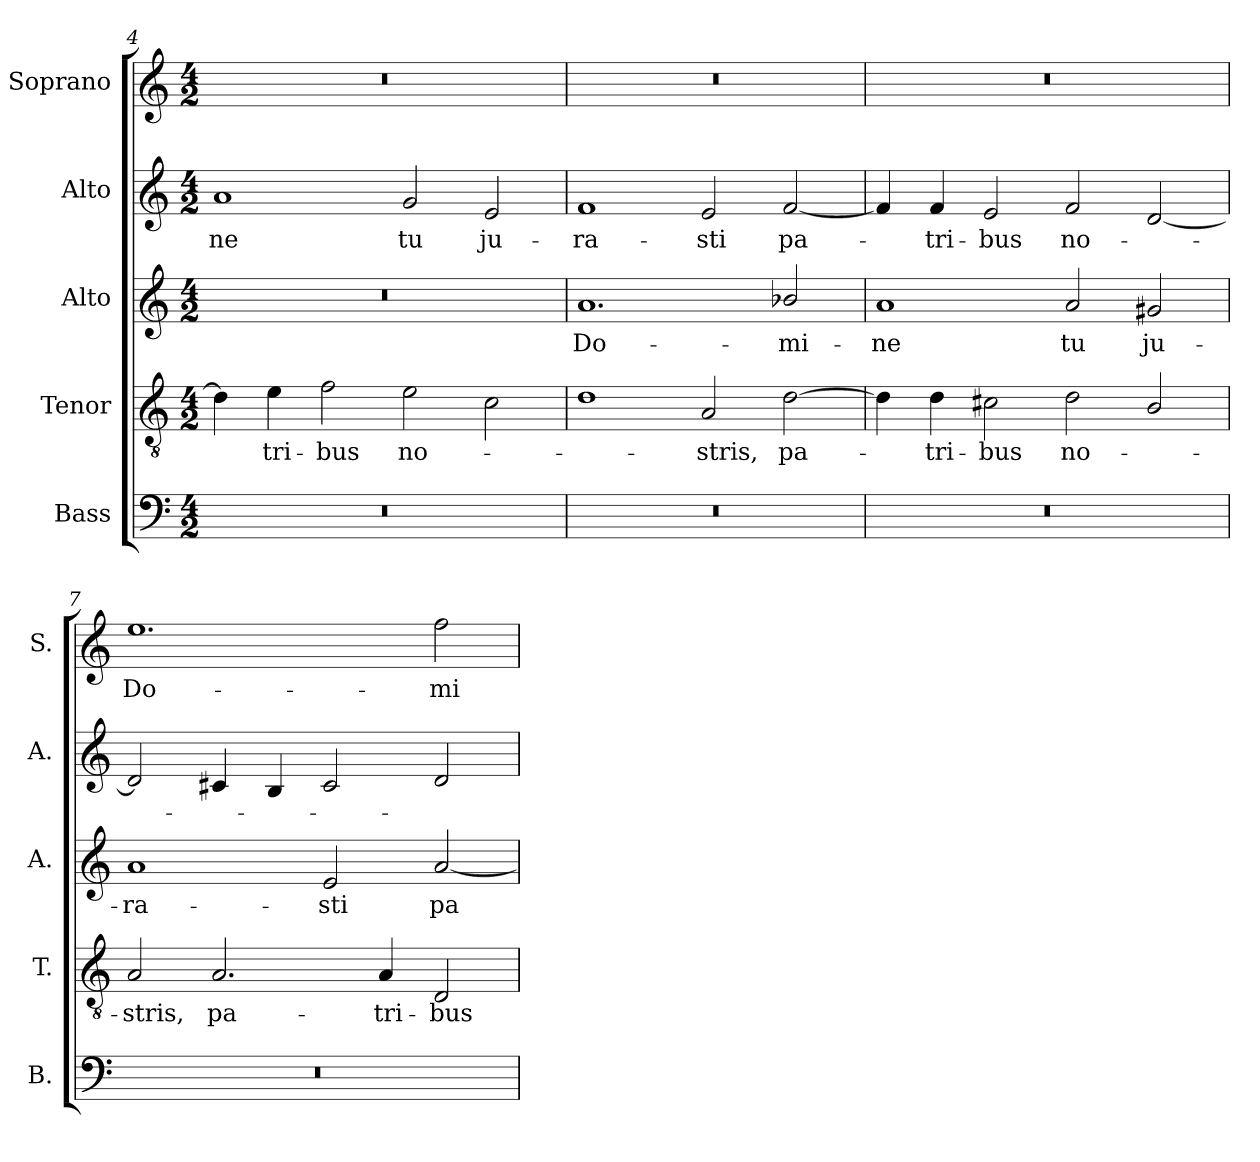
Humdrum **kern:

**kern	**kern	**text	**kern	**text	**kern	**text	**kern	**text
*part5	*part4	*part4	*part3	*part3	*part2	*part2	*part1	*part1
*staff5	*staff4	*staff4	*staff3	*staff3	*staff2	*staff2	*staff1	*staff1
*I"Bass	*I"Tenor	*	*I"Alto	*	*I"Alto	*	*I"Soprano	*
*I'B.	*I'T.	*	*I'A.	*	*I'A.	*	*I'S.	*
*clefF4	*clefGv2	*	*clefG2	*	*clefG2	*	*clefG2	*
*	*ITrd7c12	*	*	*	*	*	*	*
*k[]	*k[]	*	*k[]	*	*k[]	*	*k[]	*
*C:	*C:	*	*C:	*	*C:	*	*C:	*
*M4/2	*M4/2	*	*M4/2	*	*M4/2	*	*M4/2	*
=4	=4	=4	=4	=4	=4	=4	=4	=4
!LO:N:vis=1	!	!	!LO:N:vis=1	!	!	!	!	!
!	!	!	!	!	!	!LO:LY:b:color=#000000	!LO:N:vis=1	!
0r	4Di\]	.	0r	.	1ai	-ne	0r	.
!	!	!LO:LY:b:color=#000000	!	!	!	!	!	!
.	4Ei\	-tri-	.	.	.	.	.	.
!	!	!LO:LY:b:color=#000000	!	!	!	!	!	!
.	2Fi\	-bus	.	.	.	.	.	.
!	!	!LO:LY:b:color=#000000	!	!	!	!	!	!
!	!	!	!	!	!	!LO:LY:b:color=#000000	!	!
.	2Ei\	no-	.	.	2gi/	tu	.	.
!	!	!	!	!	!	!LO:LY:b:color=#000000	!	!
.	2Ci\	.	.	.	2ei/	ju-	.	.
=5	=5	=5	=5	=5	=5	=5	=5	=5
!LO:N:vis=1	!	!	!	!	!	!	!	!
!	!	!	!	!LO:LY:b:color=#000000	!	!	!	!
!	!	!	!	!	!	!LO:LY:b:color=#000000	!LO:N:vis=1	!
0r	1Di	.	1.ai	Do-	1fi	-ra-	0r	.
!	!	!LO:LY:b:color=#000000	!	!	!	!	!	!
!	!	!	!	!	!	!LO:LY:b:color=#000000	!	!
.	2AAi/	-stris,	.	.	2ei/	-sti	.	.
!	!	!LO:LY:b:color=#000000	!	!	!	!	!	!
!	!	!	!	!LO:LY:b:color=#000000	!	!	!	!
!	!	!	!	!	!	!LO:LY:b:color=#000000	!	!
.	[2Di\	pa-	2b-Xi/	-mi-	[2fi/	pa-	.	.
!!LO:LB:g=z
=6	=6	=6	=6	=6	=6	=6	=6	=6
!LO:N:vis=1	!	!	!	!	!	!	!	!
!	!	!	!	!LO:LY:b:color=#000000	!	!	!LO:N:vis=1	!
0r	4Di\]	.	1ai	-ne	4fi/]	.	0r	.
!	!	!LO:LY:b:color=#000000	!	!	!	!	!	!
!	!	!	!	!	!	!LO:LY:b:color=#000000	!	!
.	4Di\	-tri-	.	.	4fi/	-tri-	.	.
!	!	!LO:LY:b:color=#000000	!	!	!	!	!	!
!	!	!	!	!	!	!LO:LY:b:color=#000000	!	!
.	2C#Xi\	-bus	.	.	2ei/	-bus	.	.
!	!	!LO:LY:b:color=#000000	!	!	!	!	!	!
!	!	!	!	!LO:LY:b:color=#000000	!	!	!	!
!	!	!	!	!	!	!LO:LY:b:color=#000000	!	!
.	2Di\	no-	2ai/	tu	2fi/	no-	.	.
!	!	!	!	!LO:LY:b:color=#000000	!	!	!	!
.	2BBi/	.	2g#Xi/	ju-	[2di/	.	.	.
=7	=7	=7	=7	=7	=7	=7	=7	=7
!LO:N:vis=1	!	!	!	!	!	!	!	!
!	!	!LO:LY:b:color=#000000	!	!	!	!	!	!
!	!	!	!	!LO:LY:b:color=#000000	!	!	!	!
!	!	!	!	!	!	!	!	!LO:LY:b:color=#000000
0r	2AAi/	-stris,	1ai	-ra-	2di/]	.	1.eei	Do-
!	!	!LO:LY:b:color=#000000	!	!	!	!	!	!
.	2.AAi/	pa-	.	.	4c#Xi/	.	.	.
.	.	.	.	.	4Bi/	.	.	.
!	!	!	!	!LO:LY:b:color=#000000	!	!	!	!
.	.	.	2ei/	-sti	2c#i/	.	.	.
!	!	!LO:LY:b:color=#000000	!	!	!	!	!	!
.	4AAi/	-tri-	.	.	.	.	.	.
!	!	!LO:LY:b:color=#000000	!	!	!	!	!	!
!	!	!	!	!LO:LY:b:color=#000000	!	!	!	!
!	!	!	!	!	!	!	!	!LO:LY:b:color=#000000
.	2DDi/	-bus	[2ai/	pa-	2di/	.	2ffi\	-mi-
=	=	=	=	=	=	=	=	=
*-	*-	*-	*-	*-	*-	*-	*-	*-
